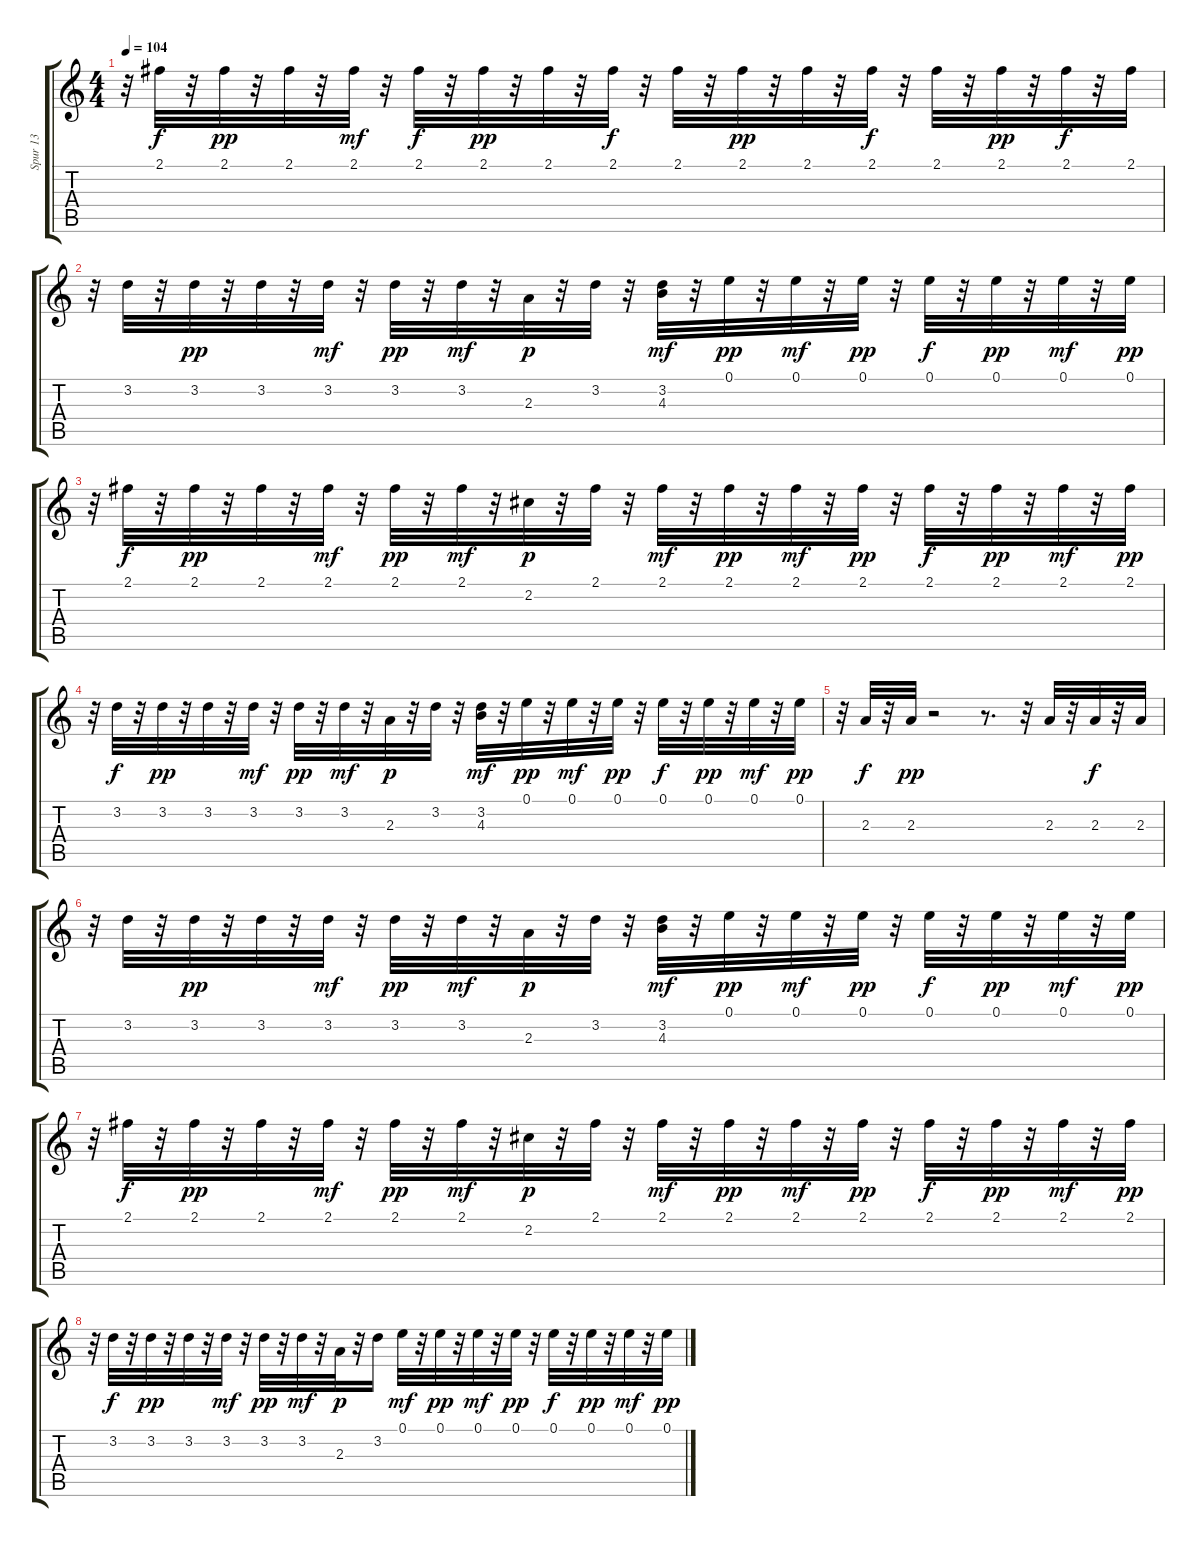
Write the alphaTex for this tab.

\track ("Spur 13" "Spur 13") {instrument electricguitarmuted}
\staff {score tabs}
\tuning (E4 B3 G3 D3 A2 E2) {hide}
\ts (4 4)
\tempo 104
\clef g2
\ks c
r.32{dy pp} 2.1.32{dy f} r.32 2.1.32{dy pp} r.32 2.1.32 r.32 2.1.32{dy mf} r.32 2.1.32{dy f} r.32 2.1.32{dy pp} r.32 2.1.32 r.32 2.1.32{dy f} r.32 2.1.32 r.32 2.1.32{dy pp} r.32 2.1.32 r.32 2.1.32{dy f} r.32 2.1.32 r.32 2.1.32{dy pp} r.32 2.1.32{dy f} r.32 2.1.32 |
r.32 3.2.32 r.32 3.2.32{dy pp} r.32 3.2.32 r.32 3.2.32{dy mf} r.32 3.2.32{dy pp} r.32 3.2.32{dy mf} r.32 2.3.32{dy p} r.32 3.2.32 r.32 (3.2 4.3).32{dy mf} r.32 0.1.32{dy pp} r.32 0.1.32{dy mf} r.32 0.1.32{dy pp} r.32 0.1.32{dy f} r.32 0.1.32{dy pp} r.32 0.1.32{dy mf} r.32 0.1.32{dy pp} |
r.32 2.1.32{dy f} r.32 2.1.32{dy pp} r.32 2.1.32 r.32 2.1.32{dy mf} r.32 2.1.32{dy pp} r.32 2.1.32{dy mf} r.32 2.2.32{dy p} r.32 2.1.32 r.32 2.1.32{dy mf} r.32 2.1.32{dy pp} r.32 2.1.32{dy mf} r.32 2.1.32{dy pp} r.32 2.1.32{dy f} r.32 2.1.32{dy pp} r.32 2.1.32{dy mf} r.32 2.1.32{dy pp} |
r.32 3.2.32{dy f} r.32 3.2.32{dy pp} r.32 3.2.32 r.32 3.2.32{dy mf} r.32 3.2.32{dy pp} r.32 3.2.32{dy mf} r.32 2.3.32{dy p} r.32 3.2.32 r.32 (3.2 4.3).32{dy mf} r.32 0.1.32{dy pp} r.32 0.1.32{dy mf} r.32 0.1.32{dy pp} r.32 0.1.32{dy f} r.32 0.1.32{dy pp} r.32 0.1.32{dy mf} r.32 0.1.32{dy pp} |
r.32 2.3.32{dy f} r.32 2.3.32{dy pp} r.2 r.8{d} r.32 2.3.32 r.32 2.3.32{dy f} r.32 2.3.32 |
r.32 3.2.32 r.32 3.2.32{dy pp} r.32 3.2.32 r.32 3.2.32{dy mf} r.32 3.2.32{dy pp} r.32 3.2.32{dy mf} r.32 2.3.32{dy p} r.32 3.2.32 r.32 (3.2 4.3).32{dy mf} r.32 0.1.32{dy pp} r.32 0.1.32{dy mf} r.32 0.1.32{dy pp} r.32 0.1.32{dy f} r.32 0.1.32{dy pp} r.32 0.1.32{dy mf} r.32 0.1.32{dy pp} |
r.32 2.1.32{dy f} r.32 2.1.32{dy pp} r.32 2.1.32 r.32 2.1.32{dy mf} r.32 2.1.32{dy pp} r.32 2.1.32{dy mf} r.32 2.2.32{dy p} r.32 2.1.32 r.32 2.1.32{dy mf} r.32 2.1.32{dy pp} r.32 2.1.32{dy mf} r.32 2.1.32{dy pp} r.32 2.1.32{dy f} r.32 2.1.32{dy pp} r.32 2.1.32{dy mf} r.32 2.1.32{dy pp} |
r.32 3.2.32{dy f} r.32 3.2.32{dy pp} r.32 3.2.32 r.32 3.2.32{dy mf} r.32 3.2.32{dy pp} r.32 3.2.32{dy mf} r.32 2.3.32{dy p} r.32 3.2.16 0.1.32{dy mf} r.32 0.1.32{dy pp} r.32 0.1.32{dy mf} r.32 0.1.32{dy pp} r.32 0.1.32{dy f} r.32 0.1.32{dy pp} r.32 0.1.32{dy mf} r.32 0.1.32{dy pp}
